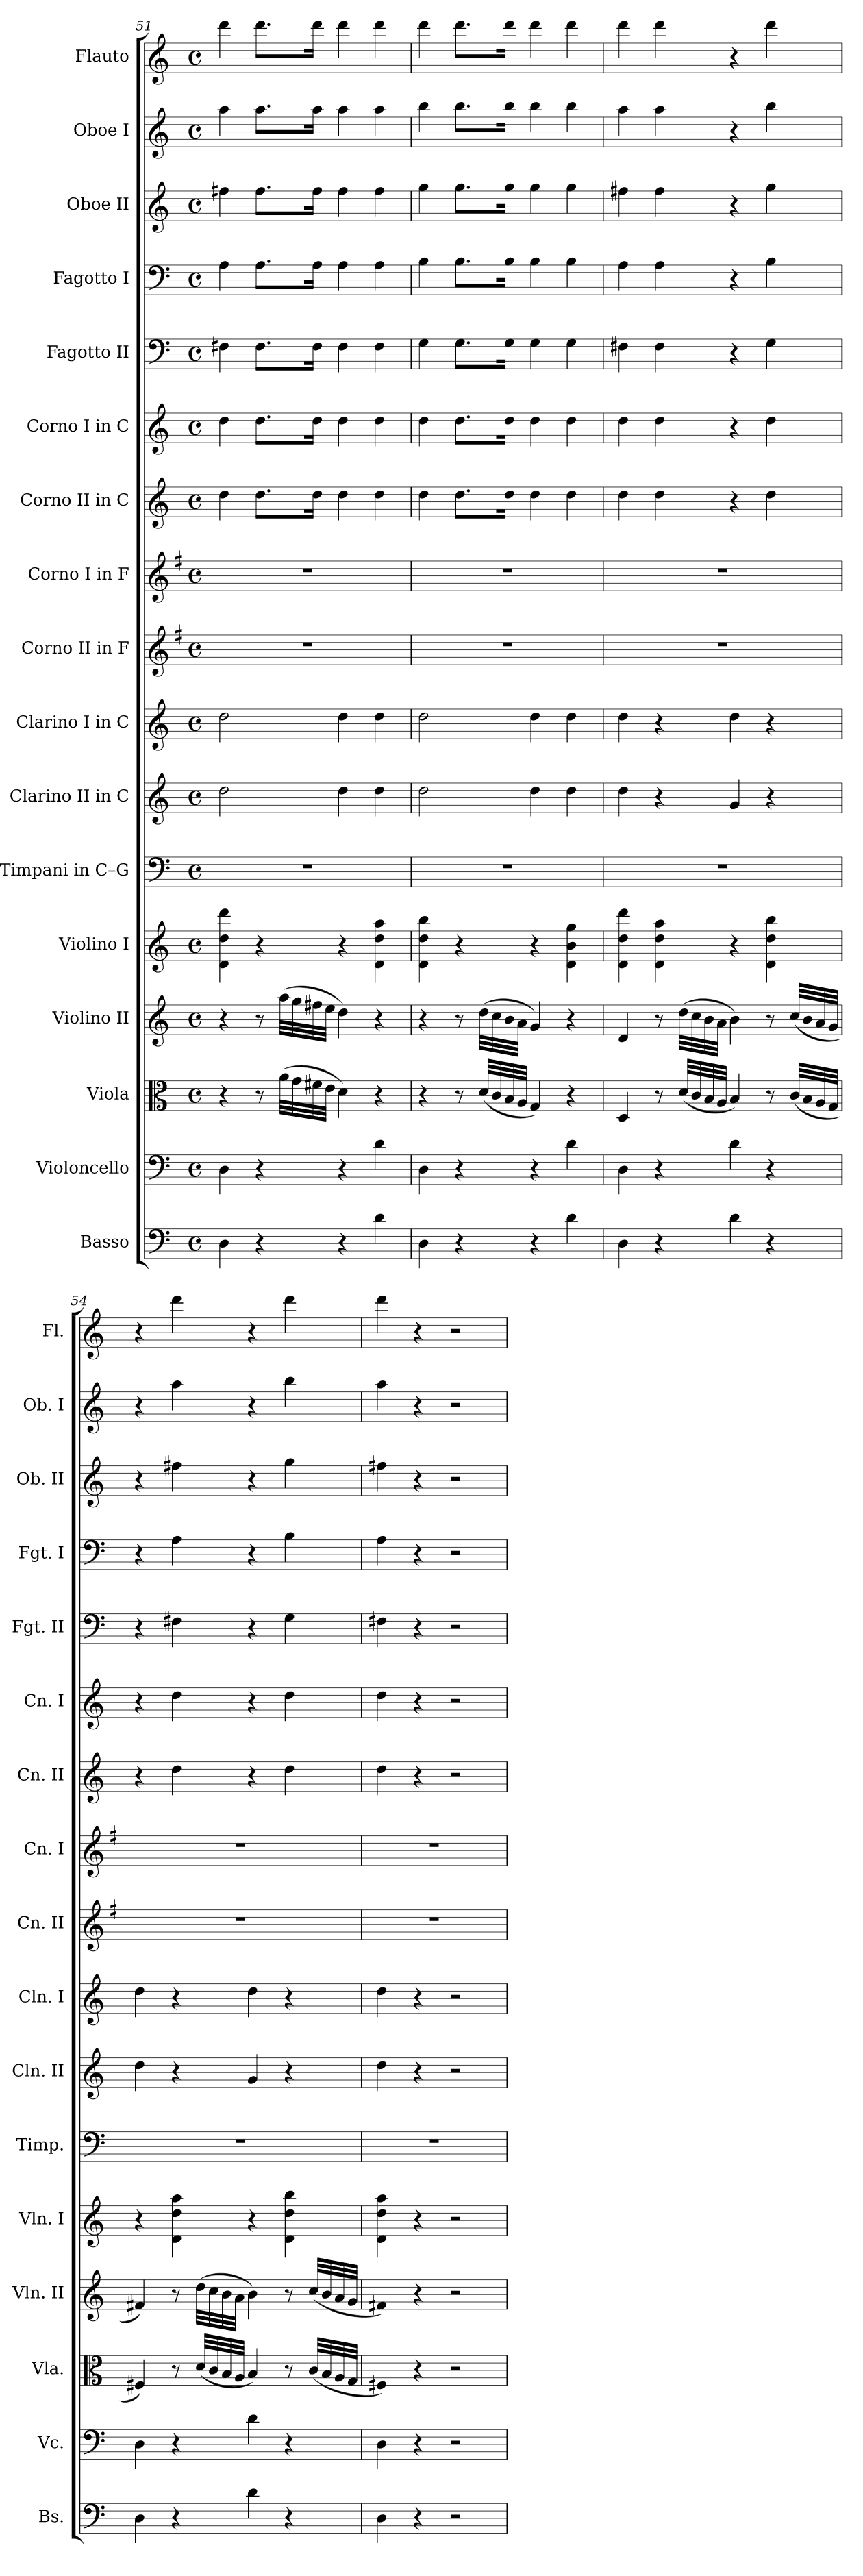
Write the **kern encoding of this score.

**kern	**kern	**kern	**kern	**kern	**kern	**kern	**kern	**kern	**kern	**kern	**kern	**kern	**kern	**kern	**kern	**kern
*part17	*part16	*part15	*part14	*part13	*part12	*part11	*part10	*part9	*part8	*part7	*part6	*part5	*part4	*part3	*part2	*part1
*staff17	*staff16	*staff15	*staff14	*staff13	*staff12	*staff11	*staff10	*staff9	*staff8	*staff7	*staff6	*staff5	*staff4	*staff3	*staff2	*staff1
*I"Basso	*I"Violoncello	*I"Viola	*I"Violino II	*I"Violino I	*I"Timpani in C–G	*I"Clarino II in C	*I"Clarino I in C	*I"Corno II in F	*I"Corno I in F	*I"Corno II in C	*I"Corno I in C	*I"Fagotto II	*I"Fagotto I	*I"Oboe II	*I"Oboe I	*I"Flauto
*I'Bs.	*I'Vc.	*I'Vla.	*I'Vln. II	*I'Vln. I	*I'Timp.	*I'Cln. II	*I'Cln. I	*I'Cn. II	*I'Cn. I	*I'Cn. II	*I'Cn. I	*I'Fgt. II	*I'Fgt. I	*I'Ob. II	*I'Ob. I	*I'Fl.
*clefF4	*clefF4	*clefC3	*clefG2	*clefG2	*clefF4	*clefG2	*clefG2	*clefG2	*clefG2	*clefG2	*clefG2	*clefF4	*clefF4	*clefG2	*clefG2	*clefG2
*ITrd7c12	*	*	*	*	*	*	*	*ITrd4c7	*ITrd4c7	*ITrd7c12	*ITrd7c12	*	*	*	*	*
*k[]	*k[]	*k[]	*k[]	*k[]	*k[]	*k[]	*k[]	*k[]	*k[]	*k[]	*k[]	*k[]	*k[]	*k[]	*k[]	*k[]
*M4/4	*M4/4	*M4/4	*M4/4	*M4/4	*M4/4	*M4/4	*M4/4	*M4/4	*M4/4	*M4/4	*M4/4	*M4/4	*M4/4	*M4/4	*M4/4	*M4/4
*met(c)	*met(c)	*met(c)	*met(c)	*met(c)	*met(c)	*met(c)	*met(c)	*met(c)	*met(c)	*met(c)	*met(c)	*met(c)	*met(c)	*met(c)	*met(c)	*met(c)
=51	=51	=51	=51	=51	=51	=51	=51	=51	=51	=51	=51	=51	=51	=51	=51	=51
4DD\	4D\	4r	4r	4d\ 4dd\ 4ddd\	1r	2dd\	2dd\	1r	1r	4d\	4d\	4F#X\	4A\	4ff#X\	4aa\	4ddd\
4r	4r	8r	8r	4r	.	.	.	.	.	8.d\L	8.d\L	8.F#\L	8.A\L	8.ff#\L	8.aa\L	8.ddd\L
.	.	(32a\LLL	(32aa\LLL	.	.	.	.	.	.	.	.	.	.	.	.	.
.	.	32g\	32gg\	.	.	.	.	.	.	.	.	.	.	.	.	.
.	.	32f#X\	32ff#X\	.	.	.	.	.	.	16d\Jk	16d\Jk	16F#\Jk	16A\Jk	16ff#\Jk	16aa\Jk	16ddd\Jk
.	.	32e\JJJ	32ee\JJJ	.	.	.	.	.	.	.	.	.	.	.	.	.
4r	4r	4d\)	4dd\)	4r	.	4dd\	4dd\	.	.	4d\	4d\	4F#\	4A\	4ff#\	4aa\	4ddd\
4D\	4d\	4r	4r	4d\ 4dd\ 4aa\	.	4dd\	4dd\	.	.	4d\	4d\	4F#\	4A\	4ff#\	4aa\	4ddd\
=52	=52	=52	=52	=52	=52	=52	=52	=52	=52	=52	=52	=52	=52	=52	=52	=52
4DD\	4D\	4r	4r	4d\ 4dd\ 4bb\	1r	2dd\	2dd\	1r	1r	4d\	4d\	4G\	4B\	4gg\	4bb\	4ddd\
4r	4r	8r	8r	4r	.	.	.	.	.	8.d\L	8.d\L	8.G\L	8.B\L	8.gg\L	8.bb\L	8.ddd\L
.	.	(32d/LLL	(32dd\LLL	.	.	.	.	.	.	.	.	.	.	.	.	.
.	.	32c/	32cc\	.	.	.	.	.	.	.	.	.	.	.	.	.
.	.	32B/	32b\	.	.	.	.	.	.	16d\Jk	16d\Jk	16G\Jk	16B\Jk	16gg\Jk	16bb\Jk	16ddd\Jk
.	.	32A/JJJ	32a\JJJ	.	.	.	.	.	.	.	.	.	.	.	.	.
4r	4r	4G/)	4g/)	4r	.	4dd\	4dd\	.	.	4d\	4d\	4G\	4B\	4gg\	4bb\	4ddd\
4D\	4d\	4r	4r	4d\ 4b\ 4gg\	.	4dd\	4dd\	.	.	4d\	4d\	4G\	4B\	4gg\	4bb\	4ddd\
!!LO:PB:g=z
=53	=53	=53	=53	=53	=53	=53	=53	=53	=53	=53	=53	=53	=53	=53	=53	=53
4DD\	4D\	4D/	4d/	4d\ 4dd\ 4ddd\	1r	4dd\	4dd\	1r	1r	4d\	4d\	4F#X\	4A\	4ff#X\	4aa\	4ddd\
4r	4r	8r	8r	4d\ 4dd\ 4aa\	.	4r	4r	.	.	4d\	4d\	4F#\	4A\	4ff#\	4aa\	4ddd\
.	.	(32d/LLL	(32dd\LLL	.	.	.	.	.	.	.	.	.	.	.	.	.
.	.	32c/	32cc\	.	.	.	.	.	.	.	.	.	.	.	.	.
.	.	32B/	32b\	.	.	.	.	.	.	.	.	.	.	.	.	.
.	.	32A/JJJ	32a\JJJ	.	.	.	.	.	.	.	.	.	.	.	.	.
4D\	4d\	4B/)	4b\)	4r	.	4g/	4dd\	.	.	4r	4r	4r	4r	4r	4r	4r
4r	4r	8r	8r	4d\ 4dd\ 4bb\	.	4r	4r	.	.	4d\	4d\	4G\	4B\	4gg\	4bb\	4ddd\
.	.	(32c/LLL	(32cc/LLL	.	.	.	.	.	.	.	.	.	.	.	.	.
.	.	32B/	32b/	.	.	.	.	.	.	.	.	.	.	.	.	.
.	.	32A/	32a/	.	.	.	.	.	.	.	.	.	.	.	.	.
.	.	32G/JJJ	32g/JJJ	.	.	.	.	.	.	.	.	.	.	.	.	.
=54	=54	=54	=54	=54	=54	=54	=54	=54	=54	=54	=54	=54	=54	=54	=54	=54
4DD\	4D\	4F#X/)	4f#X/)	4r	1r	4dd\	4dd\	1r	1r	4r	4r	4r	4r	4r	4r	4r
4r	4r	8r	8r	4d\ 4dd\ 4aa\	.	4r	4r	.	.	4d\	4d\	4F#X\	4A\	4ff#X\	4aa\	4ddd\
.	.	(32d/LLL	(32dd\LLL	.	.	.	.	.	.	.	.	.	.	.	.	.
.	.	32c/	32cc\	.	.	.	.	.	.	.	.	.	.	.	.	.
.	.	32B/	32b\	.	.	.	.	.	.	.	.	.	.	.	.	.
.	.	32A/JJJ	32a\JJJ	.	.	.	.	.	.	.	.	.	.	.	.	.
4D\	4d\	4B/)	4b\)	4r	.	4g/	4dd\	.	.	4r	4r	4r	4r	4r	4r	4r
4r	4r	8r	8r	4d\ 4dd\ 4bb\	.	4r	4r	.	.	4d\	4d\	4G\	4B\	4gg\	4bb\	4ddd\
.	.	(32c/LLL	(32cc/LLL	.	.	.	.	.	.	.	.	.	.	.	.	.
.	.	32B/	32b/	.	.	.	.	.	.	.	.	.	.	.	.	.
.	.	32A/	32a/	.	.	.	.	.	.	.	.	.	.	.	.	.
.	.	32G/JJJ	32g/JJJ	.	.	.	.	.	.	.	.	.	.	.	.	.
=55	=55	=55	=55	=55	=55	=55	=55	=55	=55	=55	=55	=55	=55	=55	=55	=55
4DD\	4D\	4F#X/)	4f#X/)	4d\ 4dd\ 4aa\	1r	4dd\	4dd\	1r	1r	4d\	4d\	4F#X\	4A\	4ff#X\	4aa\	4ddd\
4r	4r	4r	4r	4r	.	4r	4r	.	.	4r	4r	4r	4r	4r	4r	4r
2r	2r	2r	2r	2r	.	2r	2r	.	.	2r	2r	2r	2r	2r	2r	2r
=	=	=	=	=	=	=	=	=	=	=	=	=	=	=	=	=
*-	*-	*-	*-	*-	*-	*-	*-	*-	*-	*-	*-	*-	*-	*-	*-	*-
